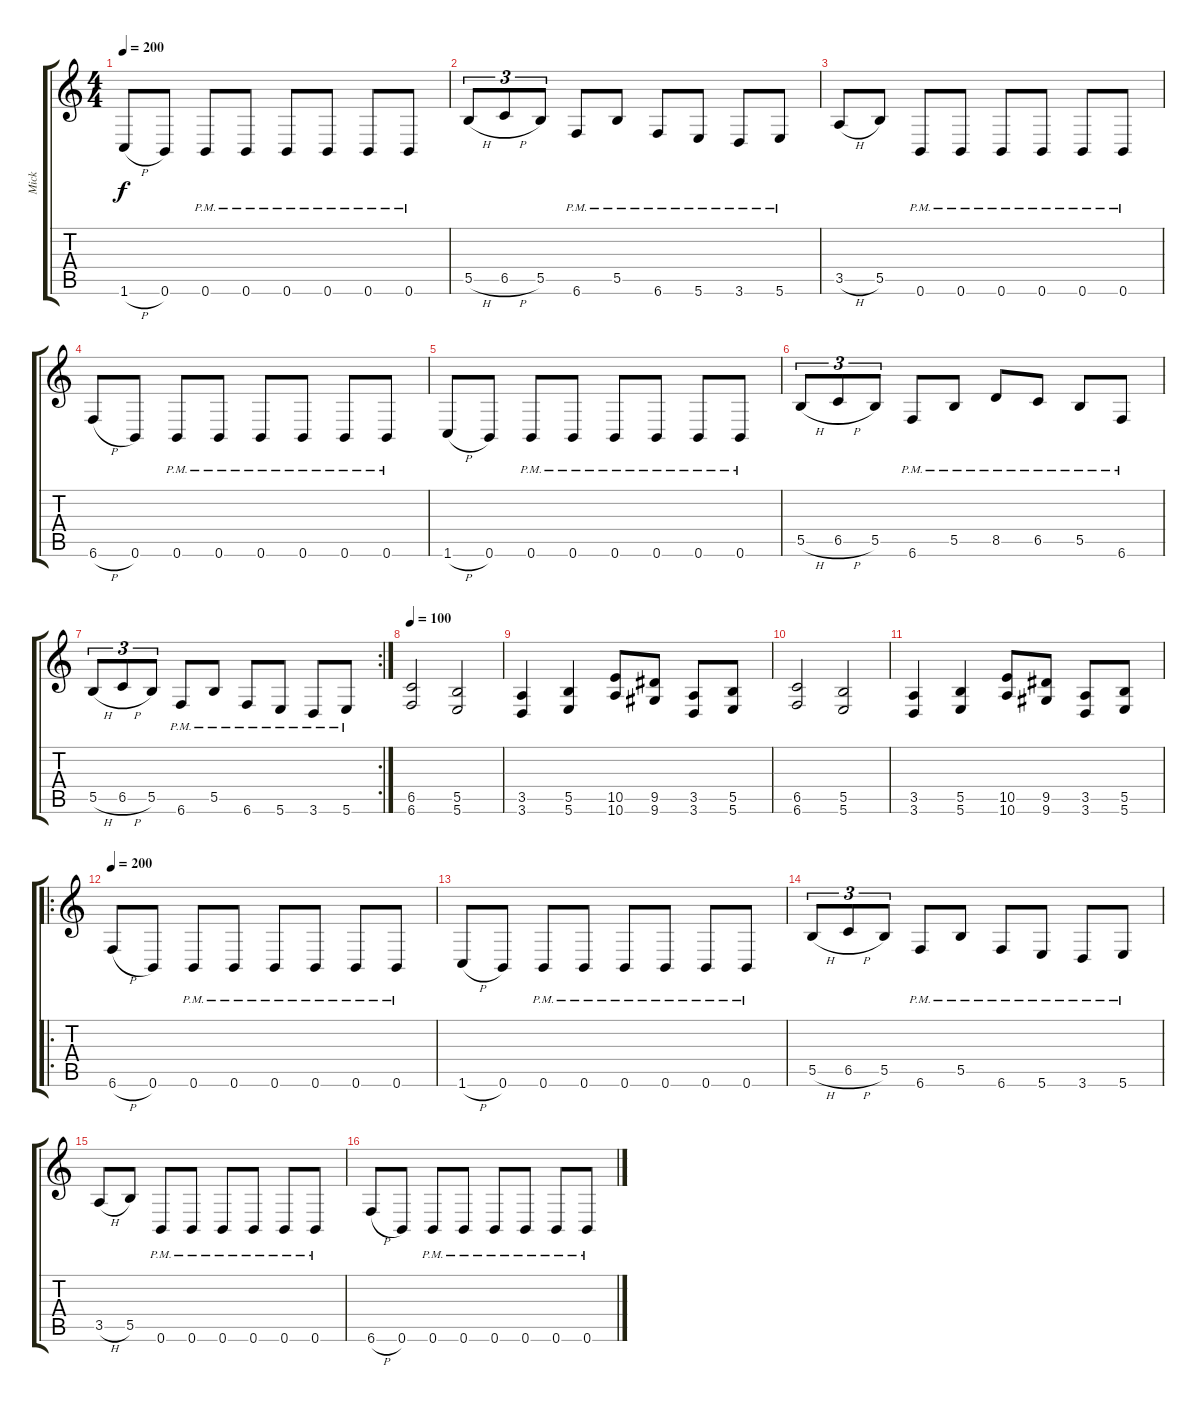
\track ("Mick" "Mick") {instrument distortionguitar}
\staff {score tabs}
\tuning (Db4 Ab3 E3 B2 Gb2 B1) {hide}
\ts (4 4)
\tempo 200
\clef g2
\ks c
1.6{h}.8{dy f} 0.6.8 0.6{pm}.8 0.6{pm}.8 0.6{pm}.8 0.6{pm}.8 0.6{pm}.8 0.6{pm}.8 |
5.5{h}.8{tu (3 2)} 6.5{h}.8{tu (3 2)} 5.5.8{tu (3 2)} 6.6{pm}.8 5.5{pm}.8 6.6{pm}.8 5.6{pm}.8 3.6{pm}.8 5.6{pm}.8 |
3.5{h}.8 5.5.8 0.6{pm}.8 0.6{pm}.8 0.6{pm}.8 0.6{pm}.8 0.6{pm}.8 0.6{pm}.8 |
6.6{h}.8 0.6.8 0.6{pm}.8 0.6{pm}.8 0.6{pm}.8 0.6{pm}.8 0.6{pm}.8 0.6{pm}.8 |
1.6{h}.8 0.6.8 0.6{pm}.8 0.6{pm}.8 0.6{pm}.8 0.6{pm}.8 0.6{pm}.8 0.6{pm}.8 |
5.5{h}.8{tu (3 2)} 6.5{h}.8{tu (3 2)} 5.5.8{tu (3 2)} 6.6{pm}.8 5.5{pm}.8 8.5{pm}.8 6.5{pm}.8 5.5{pm}.8 6.6{pm}.8 |
\rc 2
5.5{h}.8{tu (3 2)} 6.5{h}.8{tu (3 2)} 5.5.8{tu (3 2)} 6.6{pm}.8 5.5{pm}.8 6.6{pm}.8 5.6{pm}.8 3.6{pm}.8 5.6{pm}.8 |
\tempo 100
(6.5 6.6).2 (5.5 5.6).2 |
(3.5 3.6).4 (5.5 5.6).4 (10.5 10.6).8 (9.5 9.6).8 (3.5 3.6).8 (5.5 5.6).8 |
(6.5 6.6).2 (5.5 5.6).2 |
(3.5 3.6).4 (5.5 5.6).4 (10.5 10.6).8 (9.5 9.6).8 (3.5 3.6).8 (5.5 5.6).8 |
\ro
\tempo 200
6.6{h}.8 0.6.8 0.6{pm}.8 0.6{pm}.8 0.6{pm}.8 0.6{pm}.8 0.6{pm}.8 0.6{pm}.8 |
1.6{h}.8 0.6.8 0.6{pm}.8 0.6{pm}.8 0.6{pm}.8 0.6{pm}.8 0.6{pm}.8 0.6{pm}.8 |
5.5{h}.8{tu (3 2)} 6.5{h}.8{tu (3 2)} 5.5.8{tu (3 2)} 6.6{pm}.8 5.5{pm}.8 6.6{pm}.8 5.6{pm}.8 3.6{pm}.8 5.6{pm}.8 |
3.5{h}.8 5.5.8 0.6{pm}.8 0.6{pm}.8 0.6{pm}.8 0.6{pm}.8 0.6{pm}.8 0.6{pm}.8 |
6.6{h}.8 0.6.8 0.6{pm}.8 0.6{pm}.8 0.6{pm}.8 0.6{pm}.8 0.6{pm}.8 0.6{pm}.8
